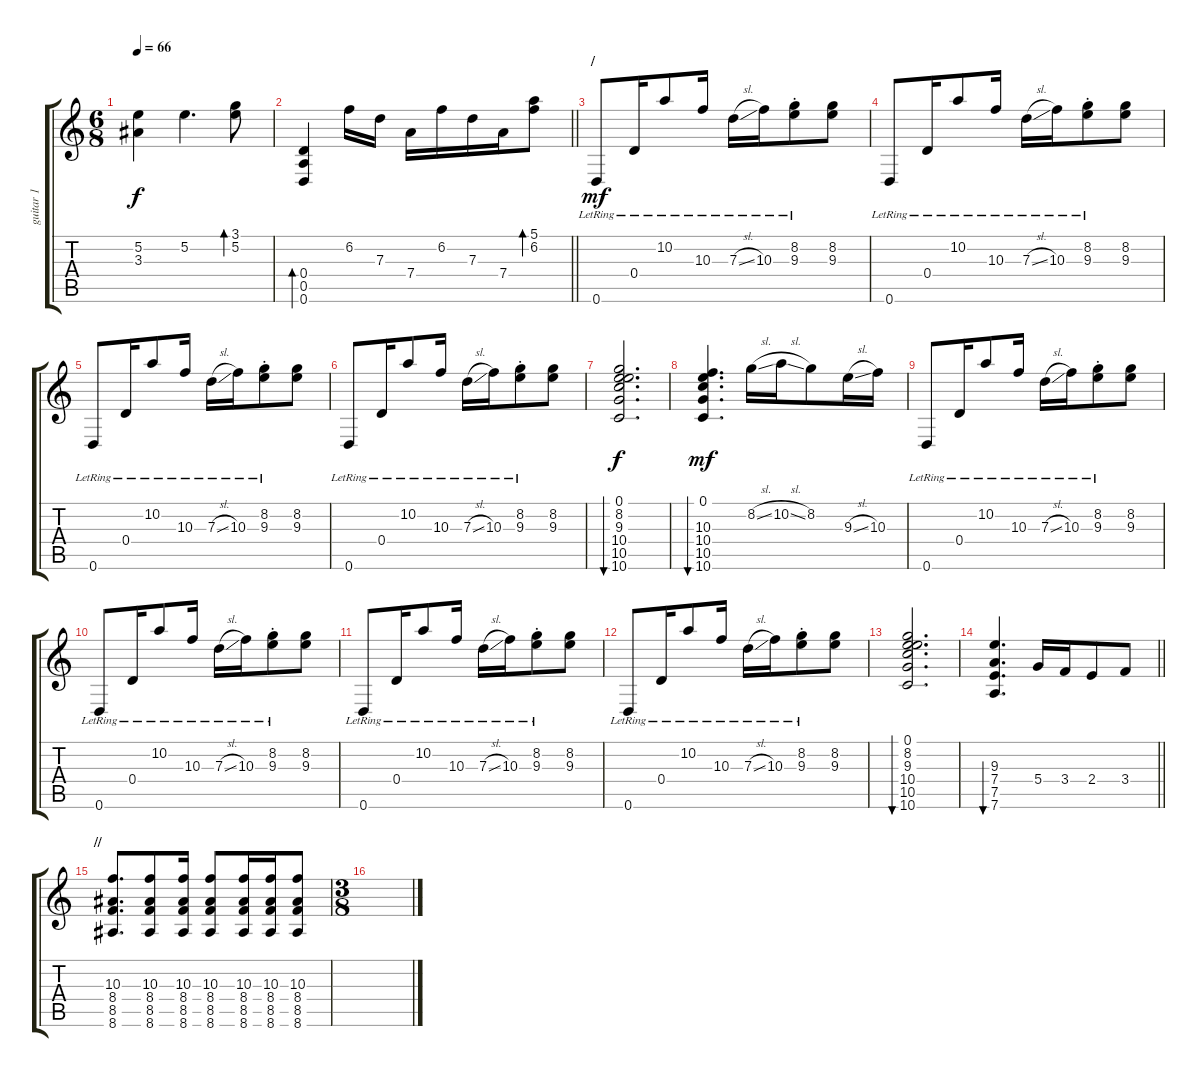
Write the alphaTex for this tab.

\track ("guitar 1" "guitar 1") {instrument acousticguitarnylon}
\staff {score tabs}
\tuning (E4 B3 G3 D3 A2 D2) {hide}
\ts (6 8)
\tempo 66
\clef g2
\ks c
(5.2 3.3).4{dy f} 5.2.4{d} (3.1 5.2).8{bd 120} |
\barLineRight lightlight
(0.4 0.5 0.6).4{bd 120} 6.2.16 7.3.16 7.4.16 6.2.16 7.3.16 7.4.16 (5.1 6.2).8{bd 120} |
\section ("" "/")
0.6{lr}.8{dy mf} 0.4{lr}.16 10.2{lr}.8 10.3{lr}.16 7.3{sl lr}.16 10.3{lr}.16 (8.2{st lr} 9.3{st lr}).8 (8.2 9.3).8 |
0.6{lr}.8 0.4{lr}.16 10.2{lr}.8 10.3{lr}.16 7.3{sl lr}.16 10.3{lr}.16 (8.2{st lr} 9.3{st lr}).8 (8.2 9.3).8 |
0.6{lr}.8 0.4{lr}.16 10.2{lr}.8 10.3{lr}.16 7.3{sl lr}.16 10.3{lr}.16 (8.2{st lr} 9.3{st lr}).8 (8.2 9.3).8 |
0.6{lr}.8 0.4{lr}.16 10.2{lr}.8 10.3{lr}.16 7.3{sl lr}.16 10.3{lr}.16 (8.2{st lr} 9.3{st lr}).8 (8.2 9.3).8 |
(0.1 8.2 9.3 10.4 10.5 10.6).2{d bu 120 dy f} |
(0.1 10.3 10.4 10.5 10.6).4{d bu 120 dy mf} 8.2{sl}.16 10.2{sl}.16 8.2.8 9.3{sl}.16 10.3.16 |
0.6{lr}.8 0.4{lr}.16 10.2{lr}.8 10.3{lr}.16 7.3{sl lr}.16 10.3{lr}.16 (8.2{st lr} 9.3{st lr}).8 (8.2 9.3).8 |
0.6{lr}.8 0.4{lr}.16 10.2{lr}.8 10.3{lr}.16 7.3{sl lr}.16 10.3{lr}.16 (8.2{st lr} 9.3{st lr}).8 (8.2 9.3).8 |
0.6{lr}.8 0.4{lr}.16 10.2{lr}.8 10.3{lr}.16 7.3{sl lr}.16 10.3{lr}.16 (8.2{st lr} 9.3{st lr}).8 (8.2 9.3).8 |
0.6{lr}.8 0.4{lr}.16 10.2{lr}.8 10.3{lr}.16 7.3{sl lr}.16 10.3{lr}.16 (8.2{st lr} 9.3{st lr}).8 (8.2 9.3).8 |
(0.1 8.2 9.3 10.4 10.5 10.6).2{d bu 120} |
\barLineRight lightlight
(9.3 7.4 7.5 7.6).4{d bu 120} 5.4.16 3.4.16 2.4.8 3.4.8 |
\section ("" "//")
(10.3 8.4 8.5 8.6).8{d} (10.3 8.4 8.5 8.6).8 (10.3 8.4 8.5 8.6).16 (10.3 8.4 8.5 8.6).8 (10.3 8.4 8.5 8.6).16 (10.3 8.4 8.5 8.6).16 (10.3 8.4 8.5 8.6).8 |
\ts (3 8)
